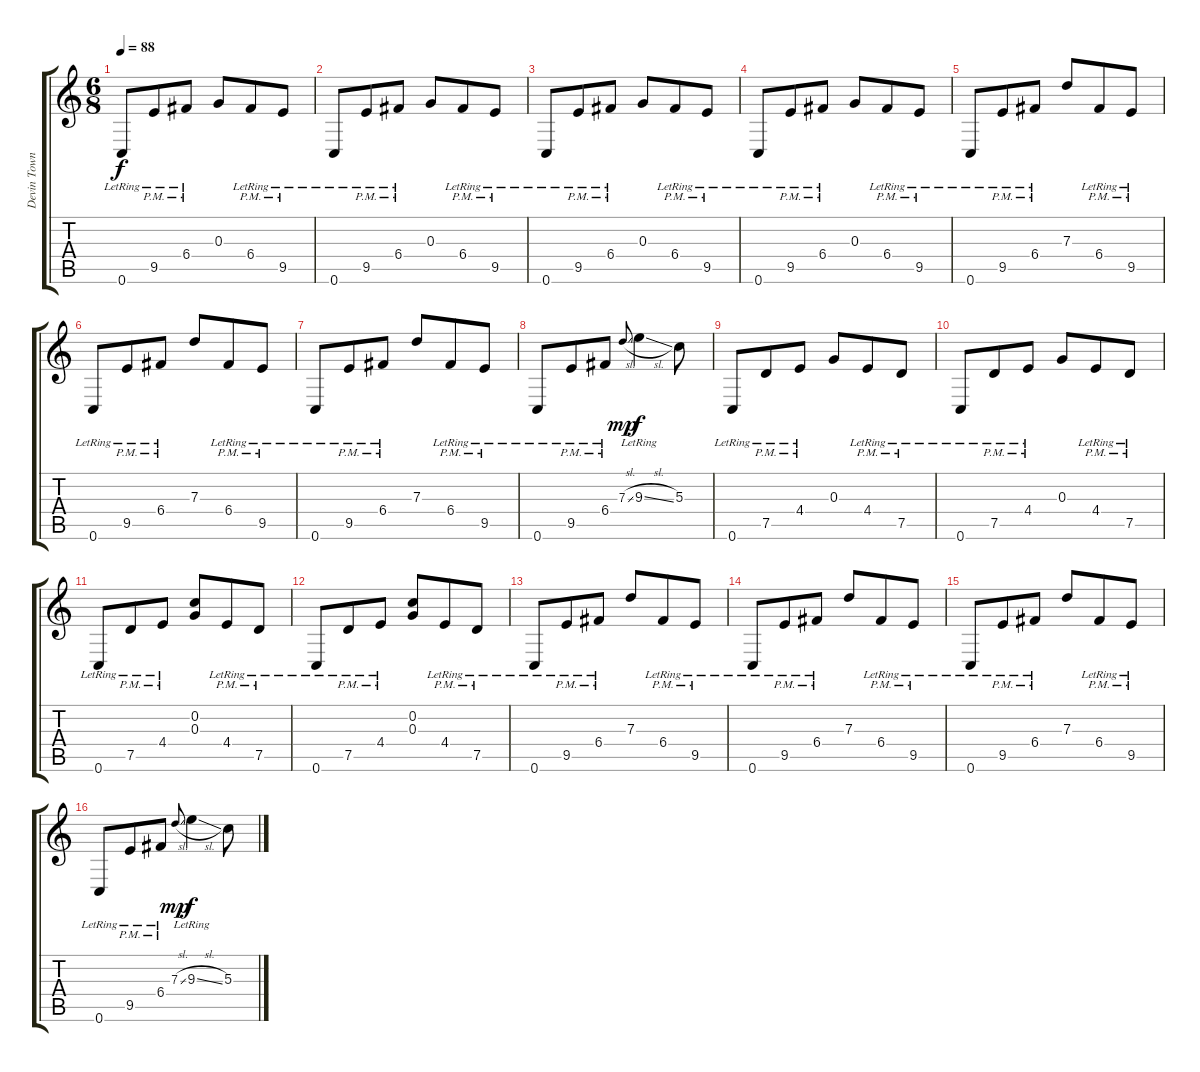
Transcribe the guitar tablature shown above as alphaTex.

\track ("Devin Townsend" "Devin Town") {instrument acousticguitarsteel}
\staff {score tabs}
\tuning (E4 C4 G3 C3 G2 C2) {hide}
\ts (6 8)
\tempo 88
\clef g2
\ks c
0.6{lr}.8{dy f} 9.5{pm lr}.8 6.4{pm lr}.8 0.3.8 6.4{pm lr}.8 9.5{pm lr}.8 |
0.6{lr}.8 9.5{pm lr}.8 6.4{pm lr}.8 0.3.8 6.4{pm lr}.8 9.5{pm lr}.8 |
0.6{lr}.8 9.5{pm lr}.8 6.4{pm lr}.8 0.3.8 6.4{pm lr}.8 9.5{pm lr}.8 |
0.6{lr}.8 9.5{pm lr}.8 6.4{pm lr}.8 0.3.8 6.4{pm lr}.8 9.5{pm lr}.8 |
0.6{lr}.8 9.5{pm lr}.8 6.4{pm lr}.8 7.3.8 6.4{pm lr}.8 9.5{pm lr}.8 |
0.6{lr}.8 9.5{pm lr}.8 6.4{pm lr}.8 7.3.8 6.4{pm lr}.8 9.5{pm lr}.8 |
0.6{lr}.8 9.5{pm lr}.8 6.4{pm lr}.8 7.3.8 6.4{pm lr}.8 9.5{pm lr}.8 |
0.6{lr}.8 9.5{pm lr}.8 6.4{pm lr}.8 7.3{sl}.8{gr onbeat dy mp} 9.3{sl lr}.4{dy f} 5.3.8 |
0.6{lr}.8 7.5{pm lr}.8 4.4{pm lr}.8 0.3.8 4.4{pm lr}.8 7.5{pm lr}.8 |
0.6{lr}.8 7.5{pm lr}.8 4.4{pm lr}.8 0.3.8 4.4{pm lr}.8 7.5{pm lr}.8 |
0.6{lr}.8 7.5{pm lr}.8 4.4{pm lr}.8 (0.2 0.3).8 4.4{pm lr}.8 7.5{pm lr}.8 |
0.6{lr}.8 7.5{pm lr}.8 4.4{pm lr}.8 (0.2 0.3).8 4.4{pm lr}.8 7.5{pm lr}.8 |
0.6{lr}.8 9.5{pm lr}.8 6.4{pm lr}.8 7.3.8 6.4{pm lr}.8 9.5{pm lr}.8 |
0.6{lr}.8 9.5{pm lr}.8 6.4{pm lr}.8 7.3.8 6.4{pm lr}.8 9.5{pm lr}.8 |
0.6{lr}.8 9.5{pm lr}.8 6.4{pm lr}.8 7.3.8 6.4{pm lr}.8 9.5{pm lr}.8 |
0.6{lr}.8 9.5{pm lr}.8 6.4{pm lr}.8 7.3{sl}.8{gr onbeat dy mp} 9.3{sl lr}.4{dy f} 5.3.8
